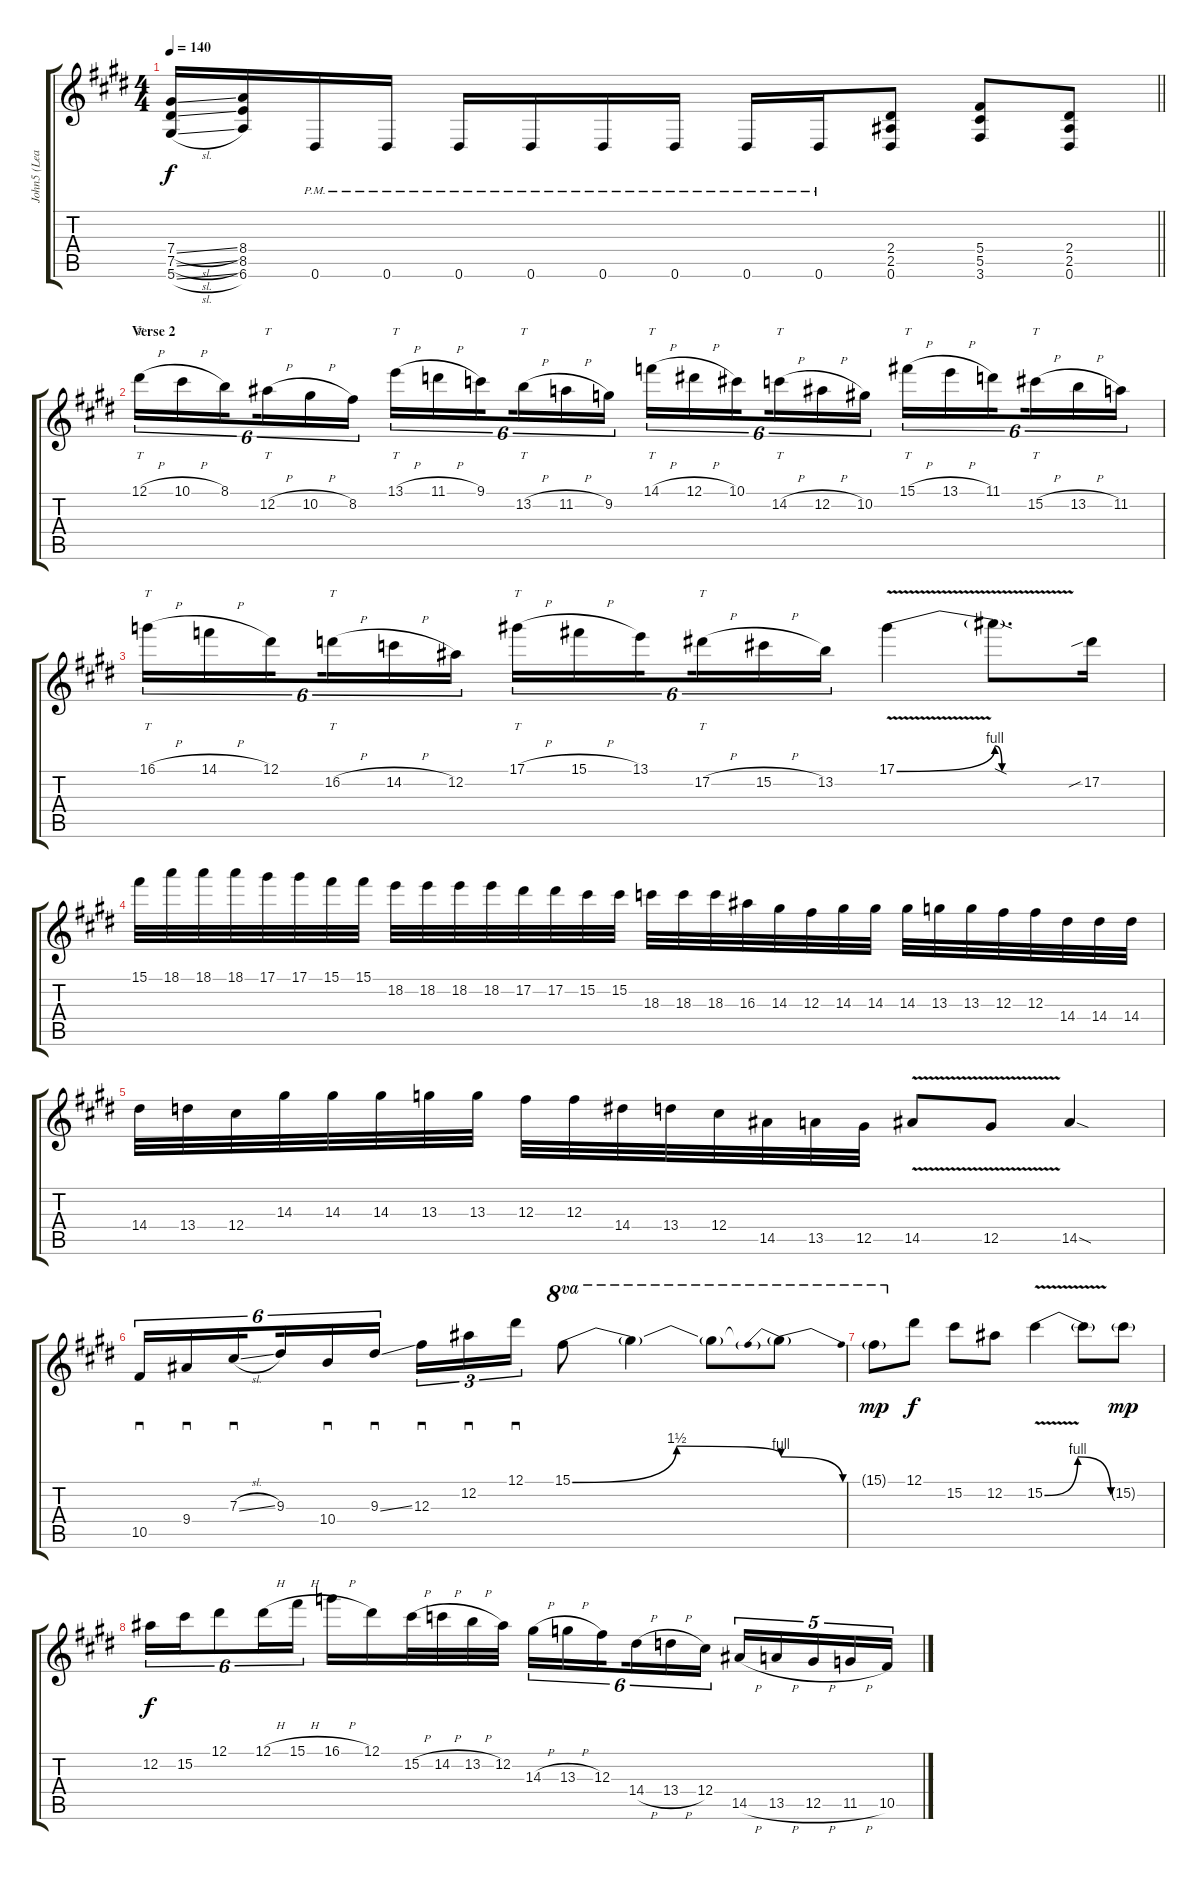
\track ("John5 (Lead)" "John5 (Lea") {instrument overdrivenguitar}
\staff {score tabs}
\tuning (Eb4 Bb3 Gb3 Db3 Ab2 Eb2) {hide}
\ts (4 4)
\tempo 140
\clef g2
\barLineRight lightlight
\ks e
(7.4{sl} 7.5{sl} 5.6{sl}).16{dy f} (8.4 8.5 6.6).16 0.6{pm}.16 0.6{pm}.16 0.6{pm}.16 0.6{pm}.16 0.6{pm}.16 0.6{pm}.16 0.6{pm}.16 0.6{pm}.16 (2.4 2.5 0.6).8 (5.4 5.5 3.6).8 (2.4 2.5 0.6).8 |
\section ("" "Verse 2")
12.1{h}.16{tt tu (6 4)} 10.1{h}.16{tu (6 4)} 8.1.16{tu (6 4) beam splitsecondary} 12.2{h}.16{tt tu (6 4)} 10.2{h}.16{tu (6 4)} 8.2.16{tu (6 4)} 13.1{h}.16{tt tu (6 4)} 11.1{h}.16{tu (6 4)} 9.1.16{tu (6 4) beam splitsecondary} 13.2{h}.16{tt tu (6 4)} 11.2{h}.16{tu (6 4)} 9.2.16{tu (6 4)} 14.1{h}.16{tt tu (6 4)} 12.1{h}.16{tu (6 4)} 10.1.16{tu (6 4) beam splitsecondary} 14.2{h}.16{tt tu (6 4)} 12.2{h}.16{tu (6 4)} 10.2.16{tu (6 4)} 15.1{h}.16{tt tu (6 4)} 13.1{h}.16{tu (6 4)} 11.1.16{tu (6 4) beam splitsecondary} 15.2{h}.16{tt tu (6 4)} 13.2{h}.16{tu (6 4)} 11.2.16{tu (6 4)} |
16.1{h}.16{tt tu (6 4)} 14.1{h}.16{tu (6 4)} 12.1.16{tu (6 4) beam splitsecondary} 16.2{h}.16{tt tu (6 4)} 14.2{h}.16{tu (6 4)} 12.2.16{tu (6 4)} 17.1{h}.16{tt tu (6 4)} 15.1{h}.16{tu (6 4)} 13.1.16{tu (6 4) beam splitsecondary} 17.2{h}.16{tt tu (6 4)} 15.2{h}.16{tu (6 4)} 13.2.16{tu (6 4)} 17.1{be (bend 0 0 60 4) v}.4 17.1{be (custom 0 4 5 0 15 0 30 0 60 0) sod t}.8{d} 17.2{sib}.16 |
15.1.32 18.1.32 18.1.32 18.1.32 17.1.32 17.1.32 15.1.32 15.1.32 18.2.32 18.2.32 18.2.32 18.2.32 17.2.32 17.2.32 15.2.32 15.2.32 18.3.32 18.3.32 18.3.32 16.3.32 14.3.32 12.3.32 14.3.32 14.3.32 14.3.32 13.3.32 13.3.32 12.3.32 12.3.32 14.4.32 14.4.32 14.4.32 |
14.4.32 13.4.32 12.4.32 14.3.32 14.3.32 14.3.32 13.3.32 13.3.32 12.3.32 12.3.32 14.4.32 13.4.32 12.4.32 14.5.32 13.5.32 12.5.32 14.5{v}.8 12.5{v}.8 14.5{sod}.4 |
10.5.16{sd tu (6 4)} 9.4.16{sd tu (6 4)} 7.3{sl}.16{sd tu (6 4) beam splitsecondary} 9.3.16{tu (6 4)} 10.4.16{sd tu (6 4)} 9.3{ss}.16{sd tu (6 4)} 12.3.16{sd tu (3 2)} 12.2.16{sd tu (3 2)} 12.1.16{sd tu (3 2)} 15.1{be (bendrelease 0 0 15 6 45 6 60 4)}.8{ot 8va} 15.1{t}.4{ot 8va} 15.1{t}.8{ot 8va} 15.1{be (prebendrelease 0 4 60 0) t}.8{ot 8va} |
15.1{g}.8{ot 8va dy mp} 12.1.8{dy f} 15.2.8 12.2.8 15.2{be (bendrelease 0 0 5 4 40 4 60 0) v}.4 15.2{t}.8 15.2{g}.8{dy mp} |
12.2.16{tu (6 4) dy f} 15.2.16{tu (6 4)} 12.1.8{tu (6 4)} 12.1{h}.16{tu (6 4)} 15.1{h}.16{tu (6 4)} 16.1{h}.16 12.1.16 15.2{h}.32 14.2{h}.32 13.2{h}.32 12.2.32 14.3{h}.16{tu (6 4)} 13.3{h}.16{tu (6 4)} 12.3.16{tu (6 4) beam splitsecondary} 14.4{h}.16{tu (6 4)} 13.4{h}.16{tu (6 4)} 12.4.16{tu (6 4)} 14.5{h}.16{tu (5 4)} 13.5{h}.16{tu (5 4)} 12.5{h}.16{tu (5 4)} 11.5{h}.16{tu (5 4)} 10.5.16{tu (5 4)}
